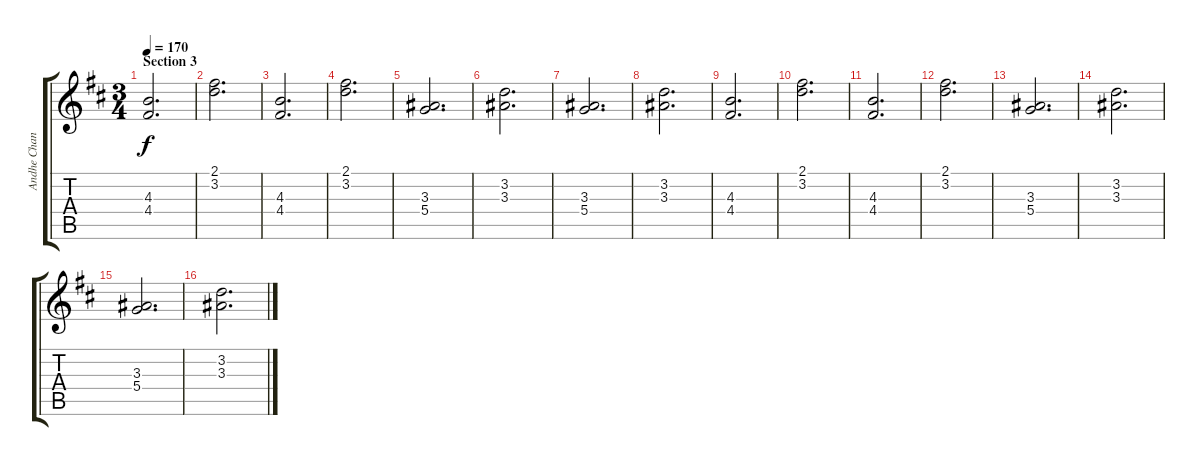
\track ("Andhe Chandler (clean guitar)" "Andhe Chan") {instrument electricguitarclean}
\staff {score tabs}
\tuning (E4 B3 G3 D3 A2 E2) {hide}
\ts (3 4)
\section ("" "Section 3")
\tempo 170
\clef g2
\ks bminor
(4.3 4.4).2{d dy f} |
(2.1 3.2).2{d} |
(4.3 4.4).2{d} |
(2.1 3.2).2{d} |
(3.3 5.4).2{d} |
(3.2 3.3).2{d} |
(3.3 5.4).2{d} |
(3.2 3.3).2{d} |
(4.3 4.4).2{d} |
(2.1 3.2).2{d} |
(4.3 4.4).2{d} |
(2.1 3.2).2{d} |
(3.3 5.4).2{d} |
(3.2 3.3).2{d} |
(3.3 5.4).2{d} |
(3.2 3.3).2{d}
